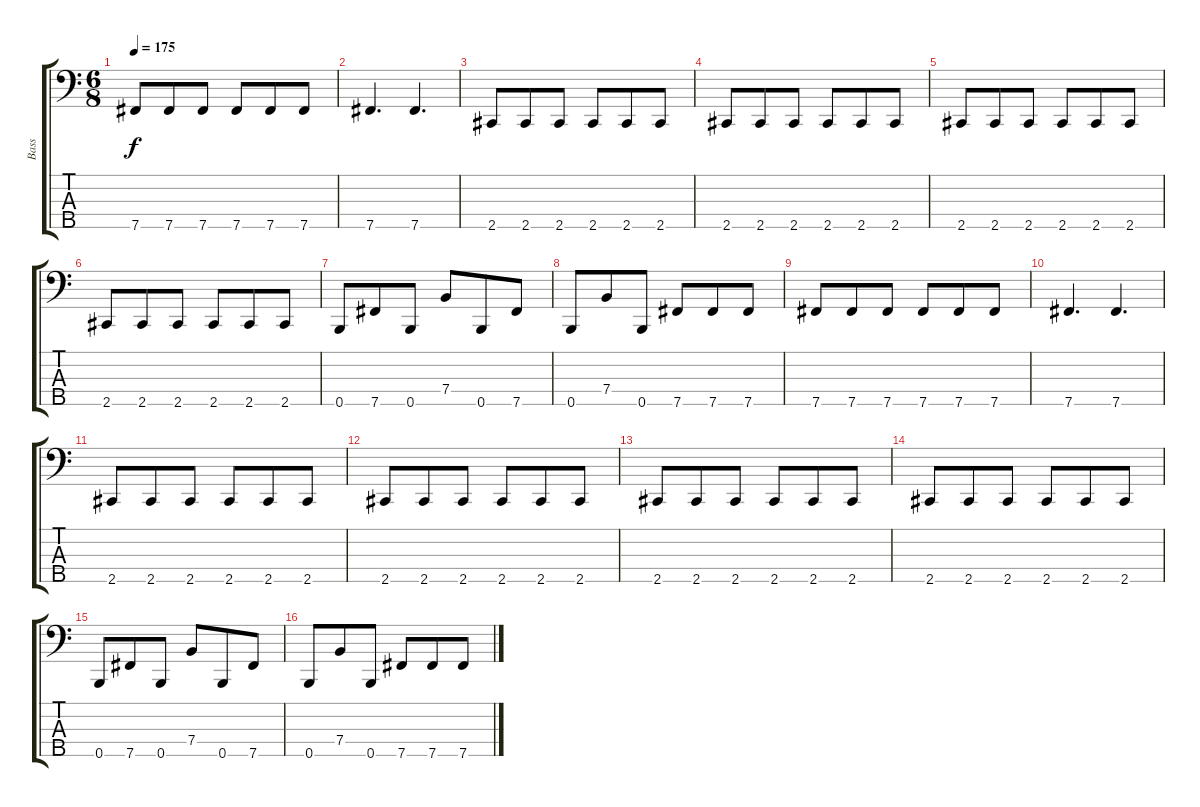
\track ("Bass" "Bass") {instrument electricbassfinger}
\staff {score tabs}
\tuning (G2 D2 A1 E1 B0) {hide}
\ts (6 8)
\tempo 175
\clef f4
\ks c
7.5.8{dy f} 7.5.8 7.5.8 7.5.8 7.5.8 7.5.8 |
7.5.4{d} 7.5.4{d} |
2.5.8 2.5.8 2.5.8 2.5.8 2.5.8 2.5.8 |
2.5.8 2.5.8 2.5.8 2.5.8 2.5.8 2.5.8 |
2.5.8 2.5.8 2.5.8 2.5.8 2.5.8 2.5.8 |
2.5.8 2.5.8 2.5.8 2.5.8 2.5.8 2.5.8 |
0.5.8 7.5.8 0.5.8 7.4.8 0.5.8 7.5.8 |
0.5.8 7.4.8 0.5.8 7.5.8 7.5.8 7.5.8 |
7.5.8 7.5.8 7.5.8 7.5.8 7.5.8 7.5.8 |
7.5.4{d} 7.5.4{d} |
2.5.8 2.5.8 2.5.8 2.5.8 2.5.8 2.5.8 |
2.5.8 2.5.8 2.5.8 2.5.8 2.5.8 2.5.8 |
2.5.8 2.5.8 2.5.8 2.5.8 2.5.8 2.5.8 |
2.5.8 2.5.8 2.5.8 2.5.8 2.5.8 2.5.8 |
0.5.8 7.5.8 0.5.8 7.4.8 0.5.8 7.5.8 |
0.5.8 7.4.8 0.5.8 7.5.8 7.5.8 7.5.8
